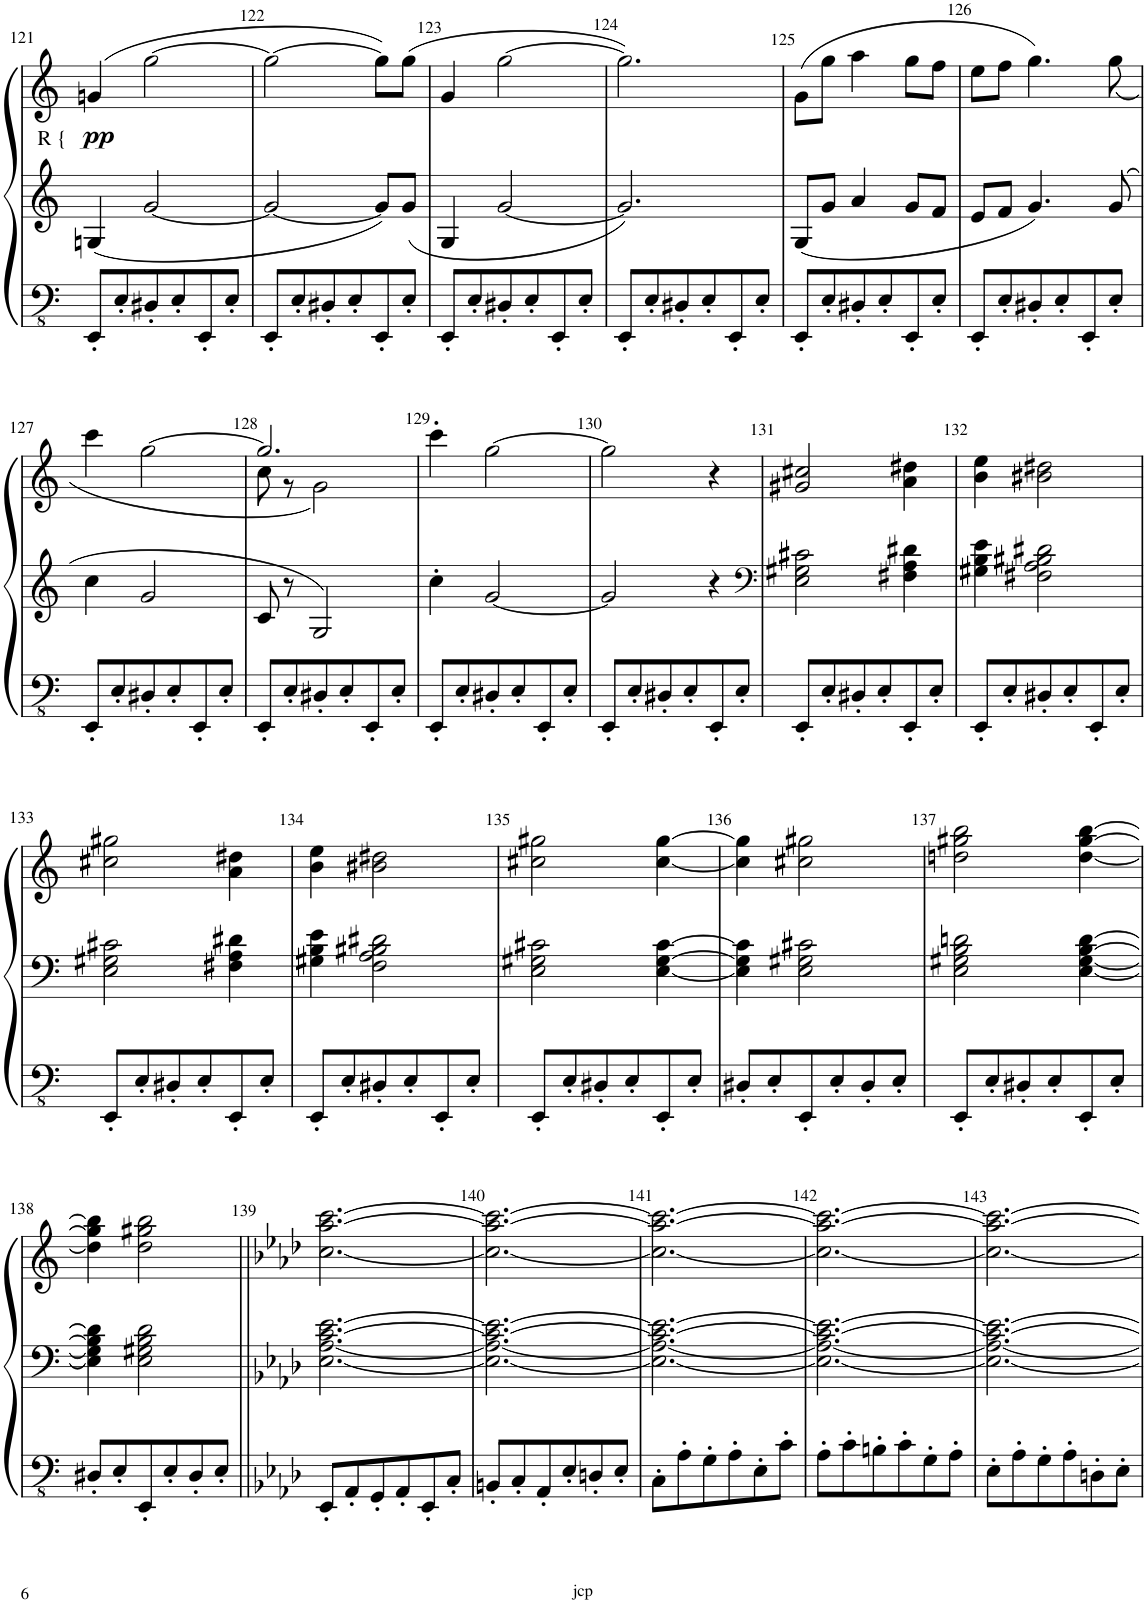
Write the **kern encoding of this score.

**kern	**kern	**kern	**dynam
*part1	*part1	*part1	*part1
*staff3	*staff2	*staff1	*staff1/2/3
*I"Orgue à tuyaux	*	*	*
*I'Org.	*	*	*
!!LO:PB:g=z
*clefFv4	*clefG2	*clefG2	*
*k[]	*k[]	*k[]	*
*M3/4	*M3/4	*M3/4	*
=121	=121	=121	=121
!	!	!LO:TX:b:t=R {	!
!	!	!	!LO:DY:b
8EEE'/L	4Gn/	(4gn/	pp
8EE'/	.	.	.
8DD#X'/	[2g/	[2gg\	.
8EE'/	.	.	.
8EEE'/	.	.	.
8EE'/J	.	.	.
=122	=122	=122	=122
8EEE'/L	2g/_	2gg\_	.
8EE'/	.	.	.
8DD#X'/	.	.	.
8EE'/	.	.	.
8EEE'/	8g/L]	8gg\L])	.
8EE'/J	8g/J	(8gg\J	.
=123	=123	=123	=123
8EEE'/L	4G/	4g/	.
8EE'/	.	.	.
8DD#X'/	[2g/	[2gg\	.
8EE'/	.	.	.
8EEE'/	.	.	.
8EE'/J	.	.	.
=124	=124	=124	=124
8EEE'/L	2.g/]	2.gg\])	.
8EE'/	.	.	.
8DD#X'/	.	.	.
8EE'/	.	.	.
8EEE'/	.	.	.
8EE'/J	.	.	.
=125	=125	=125	=125
8EEE'/L	8G/L	(8g\L	.
8EE'/	8g/J	8gg\J	.
8DD#X'/	4a/	4aa\	.
8EE'/	.	.	.
8EEE'/	8g/L	8gg\L	.
8EE'/J	8f/J	8ff\J	.
=126	=126	=126	=126
8EEE'/L	8e/L	8ee\L	.
8EE'/	8f/J	8ff\J	.
8DD#X'/	4.g/	4.gg\)	.
8EE'/	.	.	.
8EEE'/	.	.	.
8EE'/J	8g/	(8gg\	.
!!LO:LB:g=z
=127	=127	=127	=127
8EEE'/L	4cc\	4ccc\	.
8EE'/	.	.	.
8DD#X'/	2g/	[2gg\	.
8EE'/	.	.	.
8EEE'/	.	.	.
8EE'/J	.	.	.
=128	=128	=128	=128
*	*	*^	*
8EEE'/L	8c/	2.gg/]	8cc\	.
8EE'/	8r	.	8r	.
8DD#X'/	2G/	.	2g\)	.
8EE'/	.	.	.	.
8EEE'/	.	.	.	.
8EE'/J	.	.	.	.
*	*	*v	*v	*
=129	=129	=129	=129
8EEE'/L	4cc'\	4ccc'\	.
8EE'/	.	.	.
8DD#X'/	[2g/	[2gg\	.
8EE'/	.	.	.
8EEE'/	.	.	.
8EE'/J	.	.	.
=130	=130	=130	=130
8EEE'/L	2g/]	2gg\]	.
8EE'/	.	.	.
8DD#X'/	.	.	.
8EE'/	.	.	.
8EEE'/	4r	4r	.
8EE'/J	.	.	.
=131	=131	=131	=131
*	*clefF4	*	*
8EEE'/L	2E\ 2G#X\ 2c#X\	2g#X/ 2cc#X/	.
8EE'/	.	.	.
8DD#X'/	.	.	.
8EE'/	.	.	.
8EEE'/	4F#X\ 4A\ 4d#X\	4a\ 4dd#X\	.
8EE'/J	.	.	.
=132	=132	=132	=132
8EEE'/L	4G#X\ 4B\ 4e\	4b\ 4ee\	.
8EE'/	.	.	.
8DD#X'/	2F#X\ 2A\ 2B#X\ 2d#X\	2b#X\ 2dd#X\	.
8EE'/	.	.	.
8EEE'/	.	.	.
8EE'/J	.	.	.
!!LO:LB:g=z
=133	=133	=133	=133
8EEE'/L	2E\ 2G#X\ 2c#X\	2cc#X\ 2gg#X\	.
8EE'/	.	.	.
8DD#X'/	.	.	.
8EE'/	.	.	.
8EEE'/	4F#X\ 4A\ 4d#X\	4a\ 4dd#X\	.
8EE'/J	.	.	.
=134	=134	=134	=134
8EEE'/L	4G#X\ 4B\ 4e\	4b\ 4ee\	.
8EE'/	.	.	.
8DD#X'/	2F\ 2A\ 2B#X\ 2d#X\	2b#X\ 2dd#X\	.
8EE'/	.	.	.
8EEE'/	.	.	.
8EE'/J	.	.	.
=135	=135	=135	=135
8EEE'/L	2E\ 2G#X\ 2c#X\	2cc#X\ 2gg#X\	.
8EE'/	.	.	.
8DD#X'/	.	.	.
8EE'/	.	.	.
8EEE'/	[4E\ [4G#\ [4c#\	[4cc#\ [4gg#\	.
8EE'/J	.	.	.
=136	=136	=136	=136
8DD#X'/L	4E\] 4G#\] 4c#\]	4cc#\] 4gg#\]	.
8EE'/	.	.	.
8EEE'/	2E\ 2G#X\ 2c#X\	2cc#X\ 2gg#X\	.
8EE'/	.	.	.
8DD#'/	.	.	.
8EE'/J	.	.	.
=137	=137	=137	=137
8EEE'/L	2E\ 2G#X\ 2B\ 2dn\	2ddn\ 2gg#X\ 2bb\	.
8EE'/	.	.	.
8DD#X'/	.	.	.
8EE'/	.	.	.
8EEE'/	[4E\ [4G#\ [4B\ [4d\	[4dd\ [4gg#\ [4bb\	.
8EE'/J	.	.	.
!!LO:LB:g=z
=138	=138	=138	=138
8DD#X'/L	4E\] 4G#\] 4B\] 4d\]	4dd\] 4gg#\] 4bb\]	.
8EE'/	.	.	.
8EEE'/	2E\ 2G#X\ 2B\ 2d\	2dd\ 2gg#X\ 2bb\	.
8EE'/	.	.	.
8DD#'/	.	.	.
8EE'/J	.	.	.
=139||	=139||	=139||	=139||
*k[b-e-a-d-]	*k[b-e-a-d-]	*k[b-e-a-d-]	*
8EEE-'/L	[2.E-\ [2.A-\ [2.c\ [2.e-\	[2.cc\ [2.aa-\ [2.ccc\	.
8AAA-'/	.	.	.
8GGG'/	.	.	.
8AAA-'/	.	.	.
8EEE-'/	.	.	.
8CC'/J	.	.	.
=140	=140	=140	=140
8BBBn'/L	2.E-\_ 2.A-\_ 2.c\_ 2.e-\_	2.cc\_ 2.aa-\_ 2.ccc\_	.
8CC'/	.	.	.
8AAA-'/	.	.	.
8EE-'/	.	.	.
8DDn'/	.	.	.
8EE-'/J	.	.	.
=141	=141	=141	=141
8CC'\L	2.E-\_ 2.A-\_ 2.c\_ 2.e-\_	2.cc\_ 2.aa-\_ 2.ccc\_	.
8AA-'\	.	.	.
8GG'\	.	.	.
8AA-'\	.	.	.
8EE-'\	.	.	.
8C'\J	.	.	.
=142	=142	=142	=142
8AA-'\L	2.E-\_ 2.A-\_ 2.c\_ 2.e-\_	2.cc\_ 2.aa-\_ 2.ccc\_	.
8C'\	.	.	.
8BBn'\	.	.	.
8C'\	.	.	.
8GG'\	.	.	.
8AA-'\J	.	.	.
=143	=143	=143	=143
8EE-'\L	2.E-\_ 2.A-\_ 2.c\_ 2.e-\_	2.cc\_ 2.aa-\_ 2.ccc\_	.
8AA-'\	.	.	.
8GG'\	.	.	.
8AA-'\	.	.	.
8DDn'\	.	.	.
8EE-'\J	.	.	.
=	=	=	=
*-	*-	*-	*-
